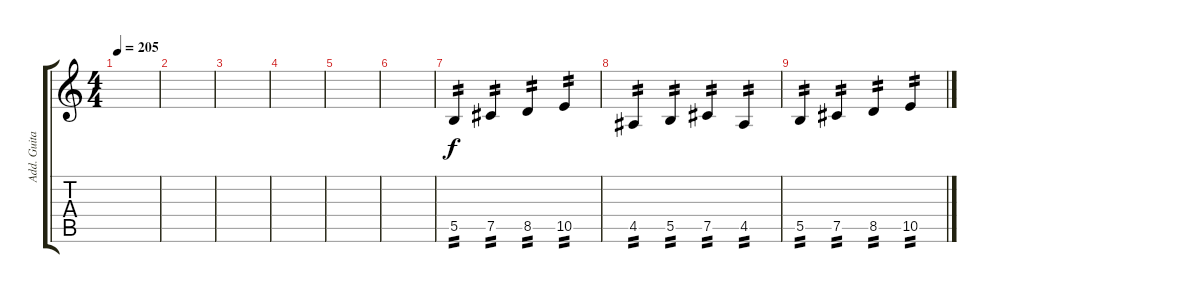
\track ("Add. Guitars" "Add. Guita") {instrument overdrivenguitar}
\staff {score tabs}
\tuning (Db4 Ab3 E3 B2 Gb2 B1) {hide}
\ts (4 4)
\tempo 205
\clef g2
\ks c
|
|
|
|
|
|
5.5.4{tp 2 volume 14} 7.5.4{tp 2} 8.5.4{tp 2} 10.5.4{tp 2} |
4.5.4{tp 2} 5.5.4{tp 2} 7.5.4{tp 2} 4.5.4{tp 2} |
5.5.4{tp 2} 7.5.4{tp 2} 8.5.4{tp 2} 10.5.4{tp 2}
